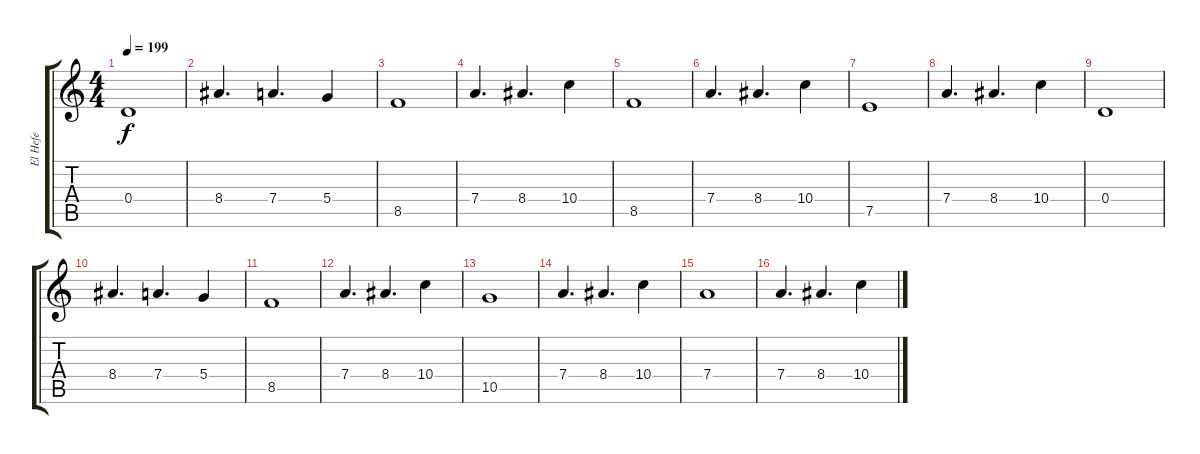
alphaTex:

\track ("El Hefe" "El Hefe") {instrument distortionguitar}
\staff {score tabs}
\tuning (E4 B3 G3 D3 A2 E2) {hide}
\ts (4 4)
\tempo 199
\clef g2
\ks c
0.4.1{dy f} |
8.4.4{d} 7.4.4{d} 5.4.4 |
8.5.1 |
7.4.4{d} 8.4.4{d} 10.4.4 |
8.5.1 |
7.4.4{d} 8.4.4{d} 10.4.4 |
7.5.1 |
7.4.4{d} 8.4.4{d} 10.4.4 |
0.4.1 |
8.4.4{d} 7.4.4{d} 5.4.4 |
8.5.1{instrument distortionguitar} |
7.4.4{d} 8.4.4{d} 10.4.4 |
10.5.1 |
7.4.4{d} 8.4.4{d} 10.4.4 |
7.4.1 |
7.4.4{d} 8.4.4{d} 10.4.4
